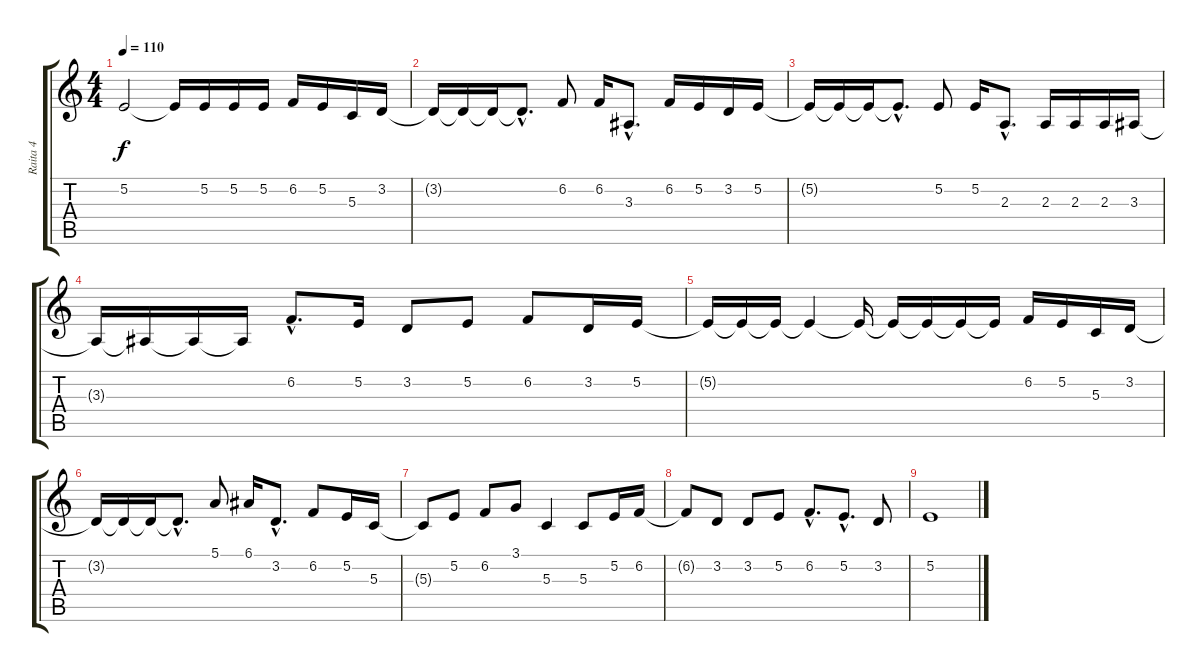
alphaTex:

\track ("Raita 4" "Raita 4") {instrument lead2sawtooth}
\staff {score tabs}
\tuning (E4 B3 G3 D3 A2 E2) {hide}
\ts (4 4)
\tempo 110
\clef g2
\ks c
5.2.2{dy f} 5.2{t}.16 5.2.16 5.2.16 5.2.16 6.2.16 5.2.16 5.3.16 3.2.16 |
3.2{t}.16 3.2{t}.16 3.2{t}.16 3.2{hac t}.8{d} 6.2.8 6.2.16 3.3{hac}.8{d} 6.2.16 5.2.16 3.2.16 5.2.16 |
5.2{t}.16 5.2{t}.16 5.2{t}.16 5.2{hac t}.8{d} 5.2.8 5.2.16 2.3{hac}.8{d} 2.3.16 2.3.16 2.3.16 3.3.16 |
3.3{t}.16 3.3{t}.16 3.3{t}.16 3.3{t}.16 6.2{hac}.8{d} 5.2.16 3.2.8 5.2.8 6.2.8 3.2.16 5.2.16 |
5.2{t}.16 5.2{t}.16 5.2{t}.16 5.2{t}.4 5.2{t}.16 5.2{t}.16 5.2{t}.16 5.2{t}.16 5.2{t}.16 6.2.16 5.2.16 5.3.16 3.2.16 |
3.2{t}.16 3.2{t}.16 3.2{t}.16 3.2{hac t}.8{d} 5.1.8 6.1.16 3.2{hac}.8{d} 6.2.8 5.2.16 5.3.16 |
5.3{t}.8 5.2.8 6.2.8 3.1.8 5.3.4 5.3.8 5.2.16 6.2.16 |
6.2{t}.8 3.2.8 3.2.8 5.2.8 6.2{hac}.8{d} 5.2{hac}.8{d} 3.2.8 |
5.2.1
